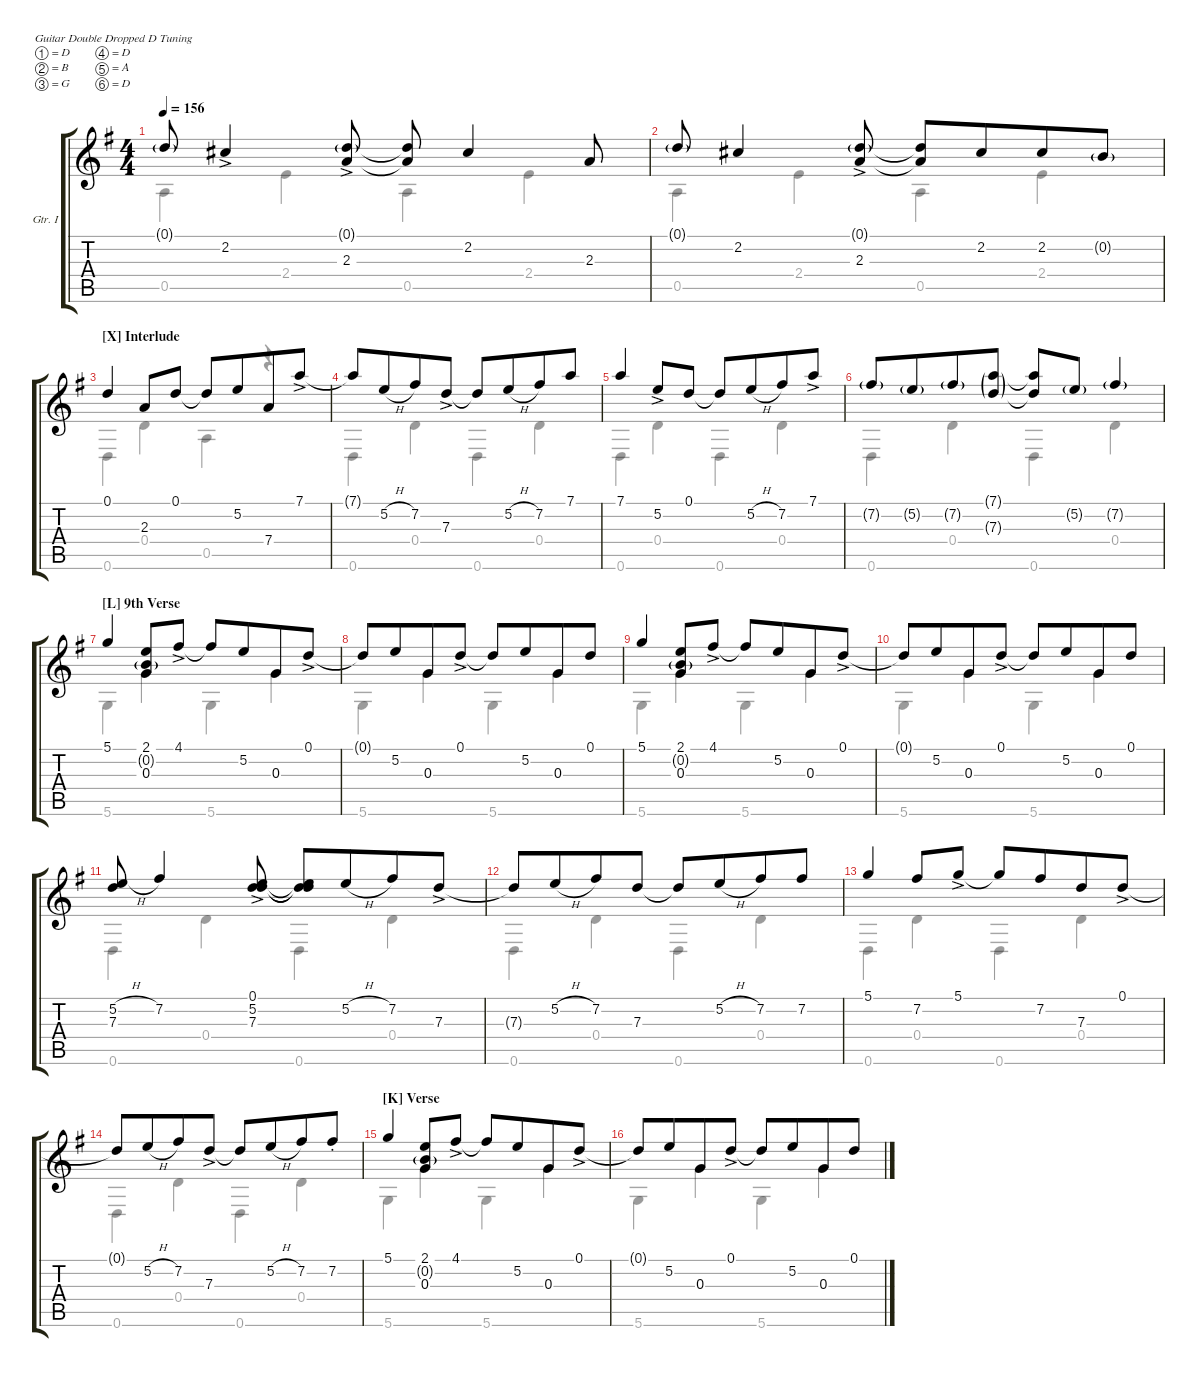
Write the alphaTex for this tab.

\defaultSystemsLayout 4
\hideDynamics
\bracketExtendMode groupsimilarinstruments
\firstSystemTrackNameOrientation horizontal
\otherSystemsTrackNameOrientation horizontal
\track ("Guitar I" "Gtr. I") {instrument acousticguitarsteel}
\staff {score tabs}
\tuning (D4 B3 G3 D3 A2 D2)
\voice
\ts (4 4)
\tempo 156
\clef g2
\ks g
0.1{g}.8{dy p} 2.2{ac}.4 (2.3{ac} 0.1{g}).8 (0.1{t} 2.3{t}).8 2.2.4 2.3.8 |
0.1{g}.8{dy mp} 2.2.4 (2.3{ac} 0.1{g}).8 (2.3{t} 0.1{t}).8 2.2.8{beam merge} 2.2.8 0.2{g}.8 |
\section ("X" "Interlude")
0.1.4 2.3.8 0.1.8 0.1{t}.8 5.2.8{beam merge} 7.4.8 7.1{ac}.8 |
7.1{t}.8 5.2{h}.8{beam merge} 7.2.8 7.3{ac}.8 7.3{t}.8 5.2{h}.8{beam merge} 7.2.8 7.1.8 |
7.1.4 5.2{ac}.8 0.1.8 0.1{t}.8 5.2{h}.8{beam merge} 7.2.8 7.1{ac}.8 |
7.2{g}.8{beam merge} 5.2{g}.8{beam merge} 7.2{g}.8{beam merge} (7.3{g} 7.1{g}).8 (7.1{t} 7.3{t}).8 5.2{g}.8 7.2{g}.4 |
\section ("L" "9th Verse")
5.1.4{dy mf} (2.1 0.2{g} 0.3).8 4.1{ac}.8 4.1{t}.8 5.2.8{beam merge} 0.3.8 0.1{ac}.8 |
0.1{t}.8 5.2.8{beam merge} 0.3.8 0.1{ac}.8 0.1{t}.8 5.2.8{beam merge} 0.3.8 0.1.8 |
5.1.4 (2.1 0.3 0.2{g}).8 4.1{ac}.8 4.1{t}.8 5.2.8{beam merge} 0.3.8 0.1{ac}.8 |
0.1{t}.8 5.2.8{beam merge} 0.3.8 0.1{ac}.8 0.1{t}.8 5.2.8{beam merge} 0.3.8 0.1.8 |
(5.2{h} 7.3).8{dy mp} 7.2.4 (5.2{ac} 7.3 0.1).8 (0.1{t} 5.2{t} 7.3{t}).8 5.2{h}.8{beam merge} 7.2.8 7.3{ac}.8 |
7.3{t}.8 5.2{h}.8{beam merge} 7.2.8 7.3.8 7.3{t}.8 5.2{h}.8{beam merge} 7.2.8 7.2.8 |
5.1.4 7.2.8 5.1{ac}.8 5.1{t}.8 7.2.8{beam merge} 7.3.8 0.1{ac}.8 |
0.1{t}.8 5.2{h}.8{beam merge} 7.2.8 7.3{ac}.8 7.3{t}.8 5.2{h}.8{beam merge} 7.2.8 7.2{st}.8 |
\section ("K" "Verse")
5.1.4 (2.1 0.2{g} 0.3).8 4.1{ac}.8 4.1{t}.8 5.2.8{beam merge} 0.3.8 0.1{ac}.8 |
0.1{t}.8 5.2.8{beam merge} 0.3.8 0.1{ac}.8 0.1{t}.8 5.2.8{beam merge} 0.3.8 0.1.8
\voice
\clef g2
\ottava regular
\simile none
\ks g
0.5.4{dy p} 2.4.4 0.5.4 2.4.4 |
0.5.4 2.4.4 0.5.4 2.4.4 |
0.6.4 0.4.4 0.5.4 r.4 |
0.6.4 0.4.4 0.6.4 0.4.4 |
0.6.4 0.4.4 0.6.4 0.4.4 |
0.6.4 0.4.4 0.6.4 0.4.4 |
5.6.4 0.3.4 5.6.4 0.3.4 |
5.6.4 0.3.4 5.6.4 0.3.4 |
5.6.4 0.3.4 5.6.4 0.3.4 |
5.6.4 0.3.4 5.6.4 0.3.4 |
0.6.4 0.4.4 0.6.4 0.4.4 |
0.6.4 0.4.4 0.6.4 0.4.4 |
0.6.4 0.4.4 0.6.4 0.4.4 |
0.6.4 0.4.4 0.6.4 0.4.4 |
5.6.4 0.3.4 5.6.4 0.3.4 |
5.6.4 0.3.4 5.6.4 0.3.4
